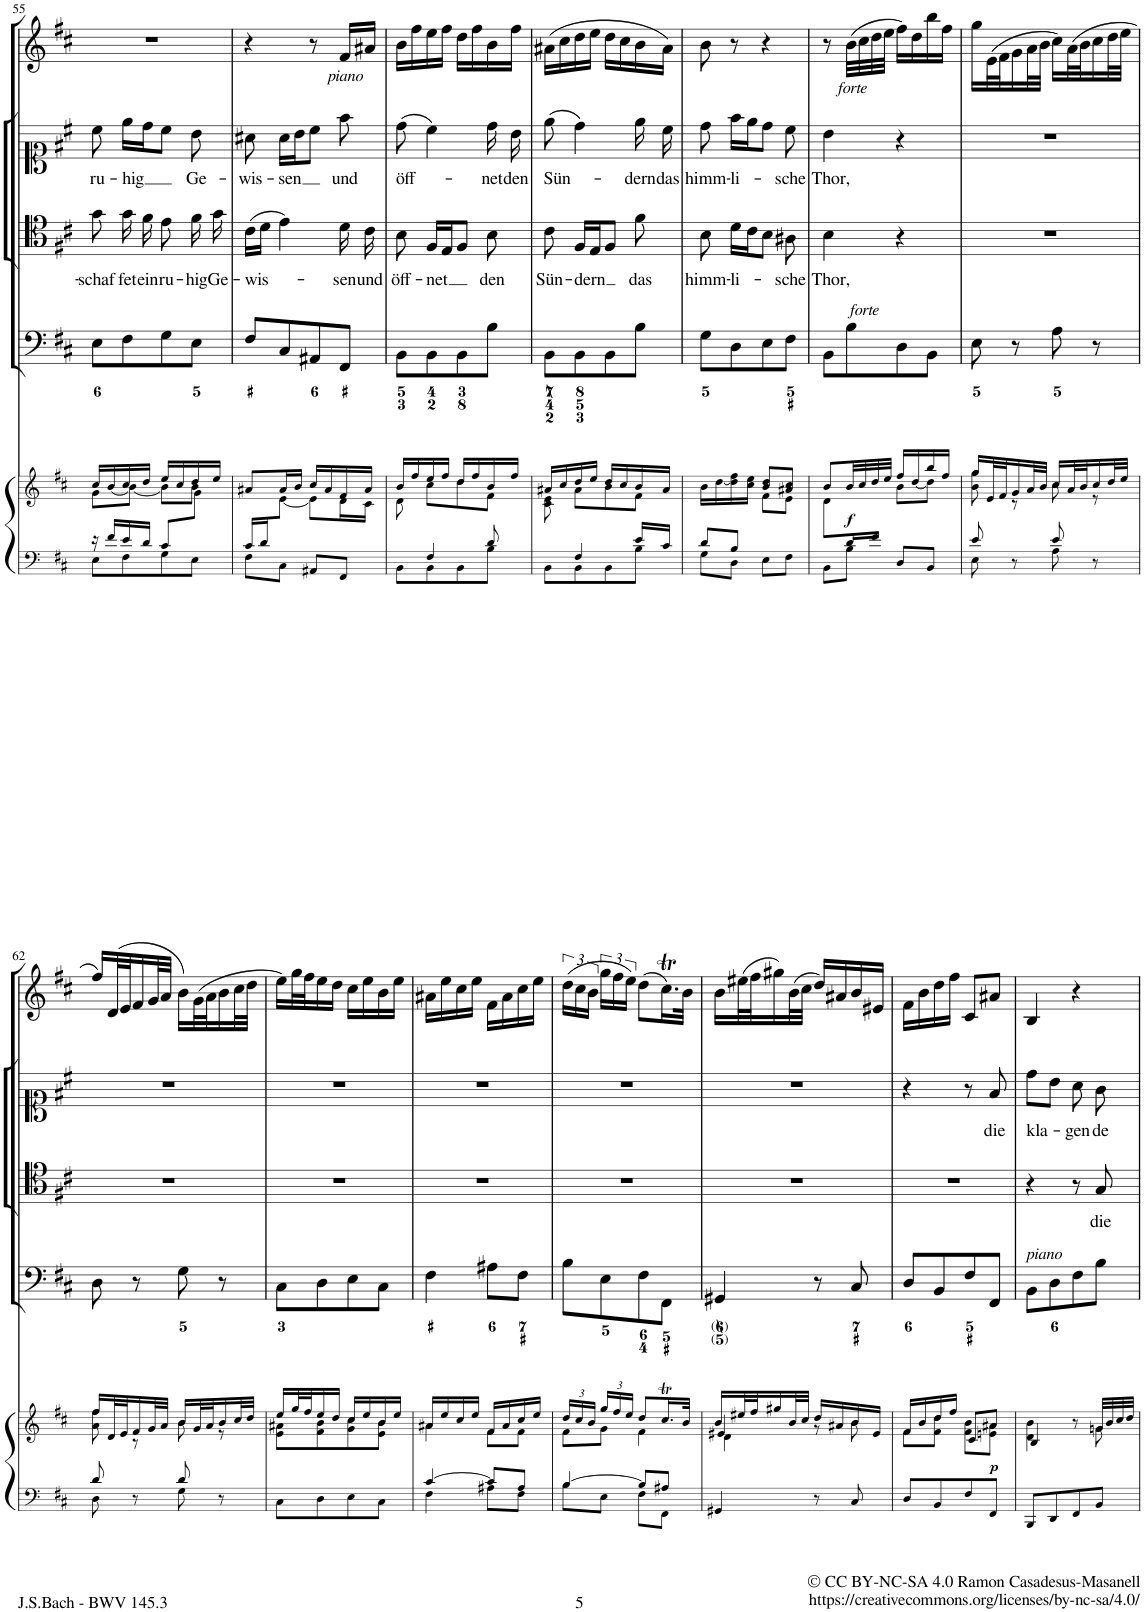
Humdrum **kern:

**kern	**kern	**dynam	**kern	**dynam	**kern	**text	**kern	**text	**kern	**dynam
*part5	*part5	*part5	*part4	*part4	*part3	*part3	*part2	*part2	*part1	*part1
*staff6	*staff5	*staff5/6	*staff4	*staff4	*staff3	*staff3	*staff2	*staff2	*staff1	*staff1
*I"Piano reduction	*	*	*I"Continuo	*	*I"Tenore	*	*I"Soprano	*	*I"(Violino)	*
*I'Pno	*	*	*	*	*	*	*	*	*I'Vln	*
!!LO:PB:g=z
*clefF4	*clefG2	*	*clefF4	*	*clefC4	*	*clefC1	*	*clefG2	*
*k[f#c#]	*k[f#c#]	*	*k[f#c#]	*	*k[f#c#]	*	*k[f#c#]	*	*k[f#c#]	*
*M2/4	*M2/4	*	*M2/4	*	*M2/4	*	*M2/4	*	*M2/4	*
=55	=55	=55	=55	=55	=55	=55	=55	=55	=55	=55
*^	*^	*	*	*	*	*	*	*	*	*
*	*	*	*^	*	*	*	*	*	*	*	*	*
!	!	!	!	!	!	!	!	!	!LO:LY:b	!	!LO:LY:b	!	!
16r	8E\L	16cc#/LL	8g\L	4.ryy	.	8E\L	.	8g\	-schaf-	8cc#\	ru-	2r	.
16f#/LL	.	[<16b/	.	.	.	.	.	.	.	.	.	.	.
!	!	!	!	!	!	!	!	!	!LO:LY:b	!	!LO:LY:b	!	!
16e/	8F#\	16cc#/	8b\J_	.	.	8F#\	.	16g\	-fet	16ee\LL	-hig	.	.
!	!	!	!	!	!	!	!	!	!LO:LY:b	!	!	!	!
16d/JJ	.	16dd/JJ	.	.	.	.	.	16f#\	ein	16dd\J	.	.	.
!	!	!	!	!	!	!	!	!	!LO:LY:b	!	!	!	!
8c#/L	8G\	16ee/LL	8b\L]	.	.	8G\	.	8e\	ru-	8cc#\J	.	.	.
.	.	16cc#/	.	.	.	.	.	.	.	.	.	.	.
!	!	!	!	!	!	!	!	!	!LO:LY:b	!	!LO:LY:b	!	!
8ryy	8E\J	16dd/	8b\J	8g\J	.	8E\J	.	16f#\	-hig	8b\	Ge-	.	.
!	!	!	!	!	!	!	!	!	!LO:LY:b	!	!	!	!
.	.	16ee/JJ	.	.	.	.	.	16g\	Ge-	.	.	.	.
*	*	*	*v	*v	*	*	*	*	*	*	*	*	*
=56	=56	=56	=56	=56	=56	=56	=56	=56	=56	=56	=56	=56
!	!	!	!	!	!	!	!	!LO:LY:b	!	!LO:LY:b	!	!
16c#/LL	8F#\L	8a#X/L	8ryy	.	8F#/L	.	(16c#\LL	-wis-	8a#X\	-wis-	4r	.
16d/J	.	.	.	.	.	.	16d\JJ	.	.	.	.	.
!	!	!	!	!	!	!	!	!	!	!LO:LY:b	!	!
4.ryy	8C#\J	16a#/L	[8e\J	.	8C#/	.	4e\)	.	16a#\LL	-sen	.	.
.	.	16b/JJ	.	.	.	.	.	.	16b\J	.	.	.
.	8AA#X/L	16cc#/LL	8e\L]	.	8AA#X/	.	.	.	8cc#\J	.	8r	.
.	.	16a#/	.	.	.	.	.	.	.	.	.	.
!	!	!	!	!	!	!	!	!LO:LY:b	!	!LO:LY:b	!	!LO:DY:b
.	8FF#/J	16f#/	16d\L	.	8FF#/J	.	16d\	-sen	8ff#\	und	16f#/LL	other-dynamics
!	!	!	!	!	!	!	!	!LO:LY:b	!	!	!	!
.	.	16a#/JJ	16c#\JJ	.	.	.	16c#\	und	.	.	16a#X/JJ	.
=57	=57	=57	=57	=57	=57	=57	=57	=57	=57	=57	=57	=57
!	!	!	!	!	!	!	!	!LO:LY:b	!	!LO:LY:b	!	!
8ryy	8BB\L	16b/LL	8d\	.	8BB\L	.	8B\	öff-	(8dd\	öff-	16b\LL	.
.	.	16ff#/	.	.	.	.	.	.	.	.	16ff#\	.
!	!	!	!	!	!	!	!	!LO:LY:b	!	!	!	!
4F#/	8BB\	16ee/	8cc#\L	.	8BB\	.	16F#/LL	-net	4cc#\)	.	16ee\	.
.	.	16ff#/JJ	.	.	.	.	16E/J	.	.	.	16ff#\JJ	.
.	8BB\	16dd/LL	8dd\	.	8BB\	.	8F#/J	.	.	.	16dd\LL	.
.	.	16ff#/	.	.	.	.	.	.	.	.	16ff#\	.
!	!	!	!	!	!	!	!	!LO:LY:b	!	!LO:LY:b	!	!
8d/	8B\J	16b/	8f#\J	.	8B\J	.	8B\	den	16dd\	-net	16b\	.
!	!	!	!	!	!	!	!	!	!	!LO:LY:b	!	!
.	.	16ff#/JJ	.	.	.	.	.	.	16b\	den	16ff#\JJ	.
=58	=58	=58	=58	=58	=58	=58	=58	=58	=58	=58	=58	=58
!	!	!	!	!	!	!	!	!LO:LY:b	!	!LO:LY:b	!	!
8ryy	8BB\L	16a#X/LL	8c#\ 8e\	.	8BB\L	.	8c#\	Sün-	(8ee\	Sün-	(16a#X\LL	.
.	.	16cc#/	.	.	.	.	.	.	.	.	16cc#\	.
!	!	!	!	!	!	!	!	!LO:LY:b	!	!	!	!
4F#/	8BB\	16dd/	8a#\L	.	8BB\	.	16F#/LL	-dern	4dd\)	.	16dd\	.
.	.	16ee/JJ	.	.	.	.	16E/J	.	.	.	16ee\JJ	.
.	8BB\	16dd/LL	8b\	.	8BB\	.	8F#/J	.	.	.	16dd\LL	.
.	.	16cc#/	.	.	.	.	.	.	.	.	16cc#\	.
!	!	!	!	!	!	!	!	!LO:LY:b	!	!LO:LY:b	!	!
16e/LL	8B\J	16b/	8f#\J	.	8B\J	.	8f#\	das	16ee\	-dern	16b\	.
!	!	!	!	!	!	!	!	!	!	!LO:LY:b	!	!
16c#/JJ	.	16a#/JJ	.	.	.	.	.	.	16cc#\	das	16a#\JJ)	.
=59	=59	=59	=59	=59	=59	=59	=59	=59	=59	=59	=59	=59
!	!	!	!	!	!	!	!	!LO:LY:b	!	!LO:LY:b	!	!
8d/L	8G\L	16b\LL	4ryy	.	8G\L	.	8B\	himm-	8dd\	himm-	8b\	.
.	.	[16dd\	.	.	.	.	.	.	.	.	.	.
!	!	!	!	!	!	!	!	!LO:LY:b	!	!LO:LY:b	!	!
8B/J	8D\J	16dd\] 16ff#\	.	.	8D\	.	16d\LL	-li-	16ff#\LL	-li-	8r	.
.	.	16cc#\ 16ee\JJ	.	.	.	.	16c#\J	.	16ee\J	.	.	.
4ryy	8E\L	8b/ 8dd/L	8f#\L	.	8E\	.	8B\J	.	8dd\J	.	4r	.
!	!	!	!	!	!	!	!	!LO:LY:b	!	!LO:LY:b	!	!
.	8F#\J	8a#X/ 8cc#/J	8e\J	.	8F#\J	.	8A#X\	-sche	8cc#\	-sche	.	.
=60	=60	=60	=60	=60	=60	=60	=60	=60	=60	=60	=60	=60
!	!	!	!	!	!	!	!	!LO:LY:b	!	!LO:LY:b	!	!
8ryy	8BB\L	8b/L	8d\L	.	8BB\L	.	4B\	Thor,	4b\	Thor,	8r	.
!	!	!	!	!LO:DY:b	!	!LO:DY:a	!	!	!	!	!	!LO:DY:b
16d/L	8B\J	32b/LL	8ryy	f	8B\	other-dynamics	.	.	.	.	(32b\LLL	other-dynamics
.	.	32cc#/	.	.	.	.	.	.	.	.	32cc#\	.
16f#/JJ	.	32dd/	.	.	.	.	.	.	.	.	32dd\	.
.	.	32ee/JJJ	.	.	.	.	.	.	.	.	32ee\JJJ	.
4ryy	8D/L	16ff#/LL	8b\L	.	8D\	.	4r	.	4r	.	16ff#\LL)	.
.	.	[<16dd/	.	.	.	.	.	.	.	.	16dd\	.
.	8BB/J	16bb/	8dd\J]	.	8BB\J	.	.	.	.	.	16bb\	.
.	.	16ff#/JJ	.	.	.	.	.	.	.	.	16ff#\JJ	.
=61	=61	=61	=61	=61	=61	=61	=61	=61	=61	=61	=61	=61
8e/	8E\	16gg/LL	8b\ 8gg\	.	8E\	.	2r	.	2r	.	16gg\LL	.
.	.	32e/L	.	.	.	.	.	.	.	.	(32e\L	.
.	.	32f#/J	.	.	.	.	.	.	.	.	32f#\J	.
8r	8ryy	16g/	8r	.	8r	.	.	.	.	.	16g\	.
.	.	32a/L	.	.	.	.	.	.	.	.	32a\L	.
.	.	32b/JJJ	.	.	.	.	.	.	.	.	32b\JJJ	.
8e/	8A\	16cc#/LL	8cc#\	.	8A\	.	.	.	.	.	16cc#\LL)	.
.	.	32a/L	.	.	.	.	.	.	.	.	(32a\L	.
.	.	32b/J	.	.	.	.	.	.	.	.	32b\J	.
8r	8ryy	16cc#/	8r	.	8r	.	.	.	.	.	16cc#\	.
.	.	32dd/L	.	.	.	.	.	.	.	.	32dd\L	.
.	.	32ee/JJJ	.	.	.	.	.	.	.	.	32ee\JJJ	.
!!LO:LB:g=z
=62	=62	=62	=62	=62	=62	=62	=62	=62	=62	=62	=62	=62
8d/	8D\	16ff#/LL	8a\ 8ff#\	.	8D\	.	2r	.	2r	.	16ff#/LL)	.
.	.	32d/L	.	.	.	.	.	.	.	.	(32d/L	.
.	.	32e/J	.	.	.	.	.	.	.	.	32e/J	.
8r	8ryy	16f#/	8r	.	8r	.	.	.	.	.	16f#/	.
.	.	32g/L	.	.	.	.	.	.	.	.	32g/L	.
.	.	32a/JJJ	.	.	.	.	.	.	.	.	32a/JJJ	.
8d/	8G\	16b/LL	8b\	.	8G\	.	.	.	.	.	16b\LL)	.
.	.	32g/L	.	.	.	.	.	.	.	.	(32g\L	.
.	.	32a/J	.	.	.	.	.	.	.	.	32a\J	.
8r	8ryy	16b/	8r	.	8r	.	.	.	.	.	16b\	.
.	.	32cc#/L	.	.	.	.	.	.	.	.	32cc#\L	.
.	.	32dd/JJJ	.	.	.	.	.	.	.	.	32dd\JJJ	.
*v	*v	*	*	*	*	*	*	*	*	*	*	*
=63	=63	=63	=63	=63	=63	=63	=63	=63	=63	=63	=63
8C#\L	16ee/LL	8e\ 8a#X\L	.	8C#\L	.	2r	.	2r	.	16ee\LL)	.
.	32gg/L	.	.	.	.	.	.	.	.	32gg\L	.
.	32ff#/J	.	.	.	.	.	.	.	.	32ff#\J	.
8D\	16ee/	8f#\ 8b\	.	8D\	.	.	.	.	.	16ee\	.
.	16dd/JJ	.	.	.	.	.	.	.	.	16dd\JJ	.
8E\	16cc#/LL	8g\ 8cc#\	.	8E\	.	.	.	.	.	16cc#\LL	.
.	16ee/	.	.	.	.	.	.	.	.	16ee\	.
8C#\J	16b/	8e\ 8b\J	.	8C#\J	.	.	.	.	.	16b\	.
.	16ee/JJ	.	.	.	.	.	.	.	.	16ee\JJ	.
=64	=64	=64	=64	=64	=64	=64	=64	=64	=64	=64	=64
*^	*	*	*	*	*	*	*	*	*	*	*
[4c#/	4F#\	16a#X/LL	4a#\	.	4F#\	.	2r	.	2r	.	16a#X\LL	.
.	.	16ee/	.	.	.	.	.	.	.	.	16ee\	.
.	.	16cc#/	.	.	.	.	.	.	.	.	16cc#\	.
.	.	16ee/JJ	.	.	.	.	.	.	.	.	16ee\JJ	.
8c#/L]	8A#X\L	16f#/LL	8f#\L	.	8A#X\L	.	.	.	.	.	16f#\LL	.
.	.	16a#/	.	.	.	.	.	.	.	.	16a#\	.
8A#/J	8F#\J	16cc#/	8f#\J	.	8F#\J	.	.	.	.	.	16cc#\	.
.	.	16ee/JJ	.	.	.	.	.	.	.	.	16ee\JJ	.
=65	=65	=65	=65	=65	=65	=65	=65	=65	=65	=65	=65	=65
*	*	*Xbrackettup	*	*	*	*	*	*	*	*	*	*
[4B/	8B\L	24dd/LL	8f#\L	.	8B\L	.	2r	.	2r	.	(24dd\LL	.
.	.	24cc#/	.	.	.	.	.	.	.	.	24cc#\	.
.	.	24b/JJ	.	.	.	.	.	.	.	.	24b\JJ	.
.	8E\J	24gg/LL	8g\J	.	8E\	.	.	.	.	.	24gg\LL	.
.	.	24ff#/	.	.	.	.	.	.	.	.	24ff#\	.
.	.	24ee/JJ	.	.	.	.	.	.	.	.	24ee\JJ)	.
8B/L]	8F#\L	8dd/L	4f#\	.	8F#\	.	.	.	.	.	(8dd\L	.
8A#X/J	8FF#\J	16.cc#t/L	.	.	8FF#\J	.	.	.	.	.	16.cc#t\L)	.
.	.	32b/JJk	.	.	.	.	.	.	.	.	32b\JJk	.
*v	*v	*	*	*	*	*	*	*	*	*	*	*
=66	=66	=66	=66	=66	=66	=66	=66	=66	=66	=66	=66
*	*	*^	*	*	*	*	*	*	*	*	*
4GG#X/	16b/LL	4d\	4e#X/	.	4GG#X/	.	2r	.	2r	.	16b\LL	.
.	32ee#X/L	.	.	.	.	.	.	.	.	.	(32ee#X\L	.
.	32ff#/J	.	.	.	.	.	.	.	.	.	32ff#\J	.
.	16gg#X/	.	.	.	.	.	.	.	.	.	16gg#X\)	.
.	32b/L	.	.	.	.	.	.	.	.	.	(32b\L	.
.	32cc#/JJJ	.	.	.	.	.	.	.	.	.	32cc#\JJJ	.
8r	16dd/LL	8r	4ryy	.	8r	.	.	.	.	.	16dd/LL)	.
.	16a#X/	.	.	.	.	.	.	.	.	.	16a#X/	.
8C#/	16b/	8b\	.	.	8C#/	.	.	.	.	.	16b/	.
.	16e#/JJ	.	.	.	.	.	.	.	.	.	16e#X/JJ	.
*	*	*v	*v	*	*	*	*	*	*	*	*	*
=67	=67	=67	=67	=67	=67	=67	=67	=67	=67	=67	=67
8D/L	16f#/LL	8f#\L	.	8D/L	.	2r	.	4r	.	16f#\LL	.
.	16b/	.	.	.	.	.	.	.	.	16b\	.
8BB/	16dd/	8f#\ 8dd\J	.	8BB/	.	.	.	.	.	16dd\	.
.	16ff#/JJ	.	.	.	.	.	.	.	.	16ff#\JJ	.
8F#/	8c#/L	8f#\ 8b\L	.	8F#/	.	.	.	8r	.	8c#/L	.
!	!	!	!LO:DY:b	!	!	!	!	!	!LO:LY:b	!	!
8FF#/J	8a#X/J	8en\ 8a#\J	p	8FF#/J	.	.	.	8f#/	die	8a#X/J	.
=68	=68	=68	=68	=68	=68	=68	=68	=68	=68	=68	=68
!	!	!	!	!	!LO:DY:a	!	!	!	!LO:LY:b	!	!
8BBB/L	4B/	4d\ 4b\	.	8BB\L	other-dynamics	4r	.	8dd\L	kla-	4B/	.
8DD/	.	.	.	8D\	.	.	.	8b\J	.	.	.
!	!	!	!	!	!	!	!	!	!LO:LY:b	!	!
8FF#/	8r	8ryy	.	8F#\	.	8r	.	8a\	-gen-	4r	.
!	!	!	!	!	!	!	!LO:LY:b	!	!LO:LY:b	!	!
8BB/J	32gn/LLL	8g\	.	8B\J	.	8G/	die	8g\	-de	.	.
.	32b/	.	.	.	.	.	.	.	.	.	.
.	32cc#/	.	.	.	.	.	.	.	.	.	.
.	32dd/JJJ	.	.	.	.	.	.	.	.	.	.
*	*v	*v	*	*	*	*	*	*	*	*	*
=	=	=	=	=	=	=	=	=	=	=
*-	*-	*-	*-	*-	*-	*-	*-	*-	*-	*-
